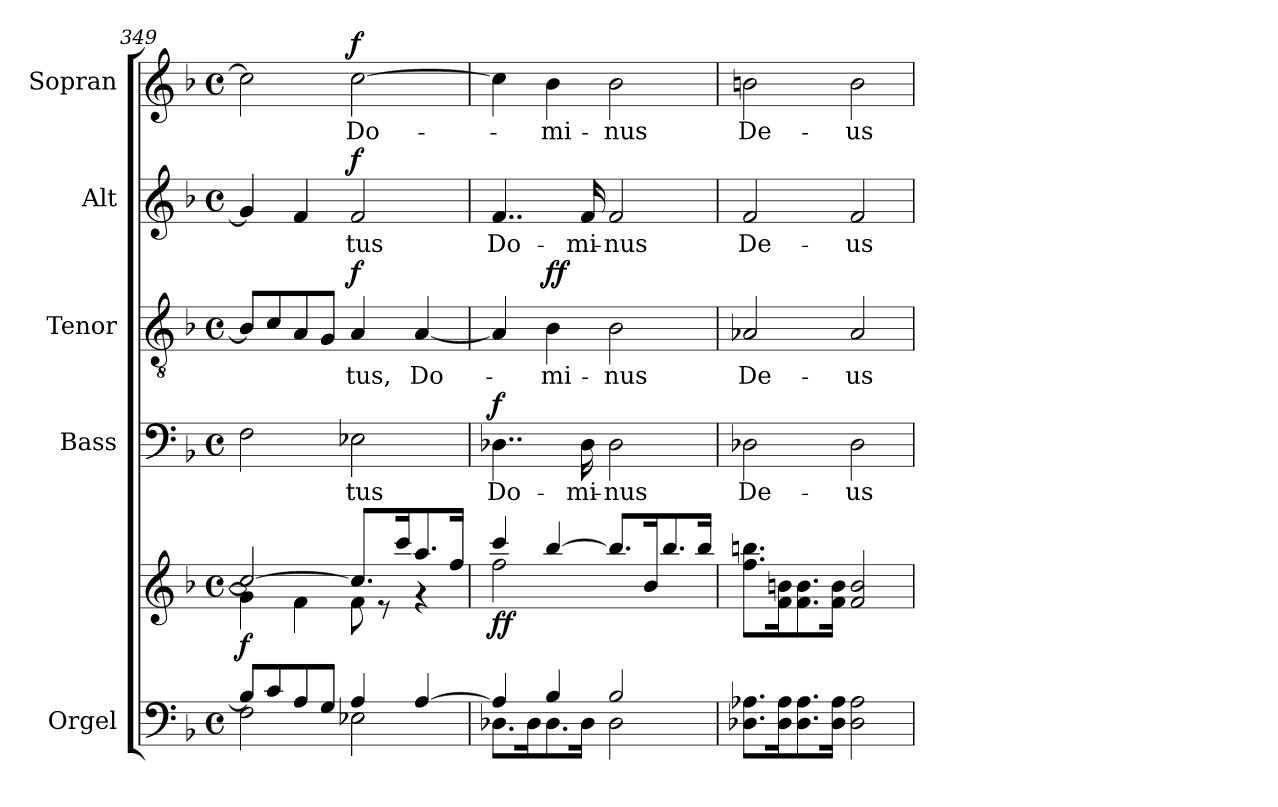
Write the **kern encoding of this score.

**kern	**kern	**dynam	**kern	**text	**dynam	**kern	**text	**dynam	**kern	**text	**dynam	**kern	**text	**dynam
*part5	*part5	*part5	*part4	*part4	*part4	*part3	*part3	*part3	*part2	*part2	*part2	*part1	*part1	*part1
*staff6	*staff5	*staff5/6	*staff4	*staff4	*staff4	*staff3	*staff3	*staff3	*staff2	*staff2	*staff2	*staff1	*staff1	*staff1
*I"Orgel	*	*	*I"Bass	*	*	*I"Tenor	*	*	*I"Alt	*	*	*I"Sopran	*	*
*I'Org.	*	*	*I'B.	*	*	*I'T.	*	*	*I'A.	*	*	*I'S.	*	*
*clefF4	*clefG2	*	*clefF4	*	*	*clefGv2	*	*	*clefG2	*	*	*clefG2	*	*
*k[b-]	*k[b-]	*	*k[b-]	*	*	*k[b-]	*	*	*k[b-]	*	*	*k[b-]	*	*
*F:	*F:	*	*F:	*	*	*F:	*	*	*F:	*	*	*F:	*	*
*M4/4	*M4/4	*	*M4/4	*	*	*M4/4	*	*	*M4/4	*	*	*M4/4	*	*
*met(c)	*met(c)	*	*met(c)	*	*	*met(c)	*	*	*met(c)	*	*	*met(c)	*	*
=349	=349	=349	=349	=349	=349	=349	=349	=349	=349	=349	=349	=349	=349	=349
*^	*^	*	*	*	*	*	*	*	*	*	*	*	*	*
!	!	!	!	!LO:DY:b	!	!	!	!	!	!	!	!	!	!	!	!
8B-/L]	2F\	2cc/_	4g\]	f	2F\	.	.	8B-/L]	.	.	4g/]	.	.	2cc\]	.	.
8c/	.	.	.	.	.	.	.	8c/	.	.	.	.	.	.	.	.
8A/	.	.	4f\	.	.	.	.	8A/	.	.	4f/	.	.	.	.	.
8G/J	.	.	.	.	.	.	.	8G/J	.	.	.	.	.	.	.	.
!	!	!	!	!	!	!LO:LY:b	!	!	!LO:LY:b	!LO:DY:a	!	!LO:LY:b	!LO:DY:a	!	!LO:LY:b	!LO:DY:a
4A/	2E-X\	8.cc/L]	8f\	.	2E-X\	-tus	.	4A/	-tus,	f	2f/	-tus	f	[2cc\	Do-	f
.	.	.	8r	.	.	.	.	.	.	.	.	.	.	.	.	.
.	.	16ccc/k	.	.	.	.	.	.	.	.	.	.	.	.	.	.
!	!	!	!	!	!	!	!	!	!LO:LY:b	!	!	!	!	!	!	!
[>4A/	.	8.aa/	4r	.	.	.	.	[4A/	Do-	.	.	.	.	.	.	.
.	.	16ff/Jk	.	.	.	.	.	.	.	.	.	.	.	.	.	.
=350	=350	=350	=350	=350	=350	=350	=350	=350	=350	=350	=350	=350	=350	=350	=350	=350
!	!	!	!	!LO:DY:b	!	!LO:LY:b	!LO:DY:a	!	!	!	!	!LO:LY:b	!	!	!	!
4A/]	8.D-X\L	4ccc/	2ff\	ff	4..D-X\	Do-	f	4A/]	.	.	4..f/	Do-	.	4cc\]	.	.
.	16D-\k	.	.	.	.	.	.	.	.	.	.	.	.	.	.	.
!	!	!	!	!	!	!	!	!	!LO:LY:b	!LO:DY:a	!	!	!	!	!LO:LY:b	!
4B-/	8.D-\	[>4bb-/	.	.	.	.	.	4B-\	-mi-	ff	.	.	.	4b-\	-mi-	.
!	!	!	!	!	!	!LO:LY:b	!	!	!	!	!	!LO:LY:b	!	!	!	!
.	16D-\Jk	.	.	.	16D-\	-mi-	.	.	.	.	16f/	-mi-	.	.	.	.
!	!	!	!	!	!	!LO:LY:b	!	!	!LO:LY:b	!	!	!LO:LY:b	!	!	!LO:LY:b	!
2B-/	2D-\	8.bb-/L]	2ryy	.	2D-\	-nus	.	2B-\	-nus	.	2f/	-nus	.	2b-\	-nus	.
.	.	16b-/k	.	.	.	.	.	.	.	.	.	.	.	.	.	.
.	.	8.bb-/	.	.	.	.	.	.	.	.	.	.	.	.	.	.
.	.	16bb-/Jk	.	.	.	.	.	.	.	.	.	.	.	.	.	.
*v	*v	*	*	*	*	*	*	*	*	*	*	*	*	*	*	*
*	*v	*v	*	*	*	*	*	*	*	*	*	*	*	*	*
=351	=351	=351	=351	=351	=351	=351	=351	=351	=351	=351	=351	=351	=351	=351
!	!	!	!	!LO:LY:b	!	!	!LO:LY:b	!	!	!LO:LY:b	!	!	!LO:LY:b	!
8.D-X\ 8.A-X\L	8.ff\ 8.bbn\L	.	2D-X\	De-	.	2A-X/	De-	.	2f/	De-	.	2bn\	De-	.
16D-\ 16A-\k	16f\ 16bn\k	.	.	.	.	.	.	.	.	.	.	.	.	.
8.D-\ 8.A-\	8.f\ 8.b\	.	.	.	.	.	.	.	.	.	.	.	.	.
16D-\ 16A-\Jk	16f\ 16b\Jk	.	.	.	.	.	.	.	.	.	.	.	.	.
!	!	!	!	!LO:LY:b	!	!	!LO:LY:b	!	!	!LO:LY:b	!	!	!LO:LY:b	!
2D-\ 2A-\	2f/ 2b/	.	2D-\	-us	.	2A-/	-us	.	2f/	-us	.	2b\	-us	.
=	=	=	=	=	=	=	=	=	=	=	=	=	=	=
*-	*-	*-	*-	*-	*-	*-	*-	*-	*-	*-	*-	*-	*-	*-
